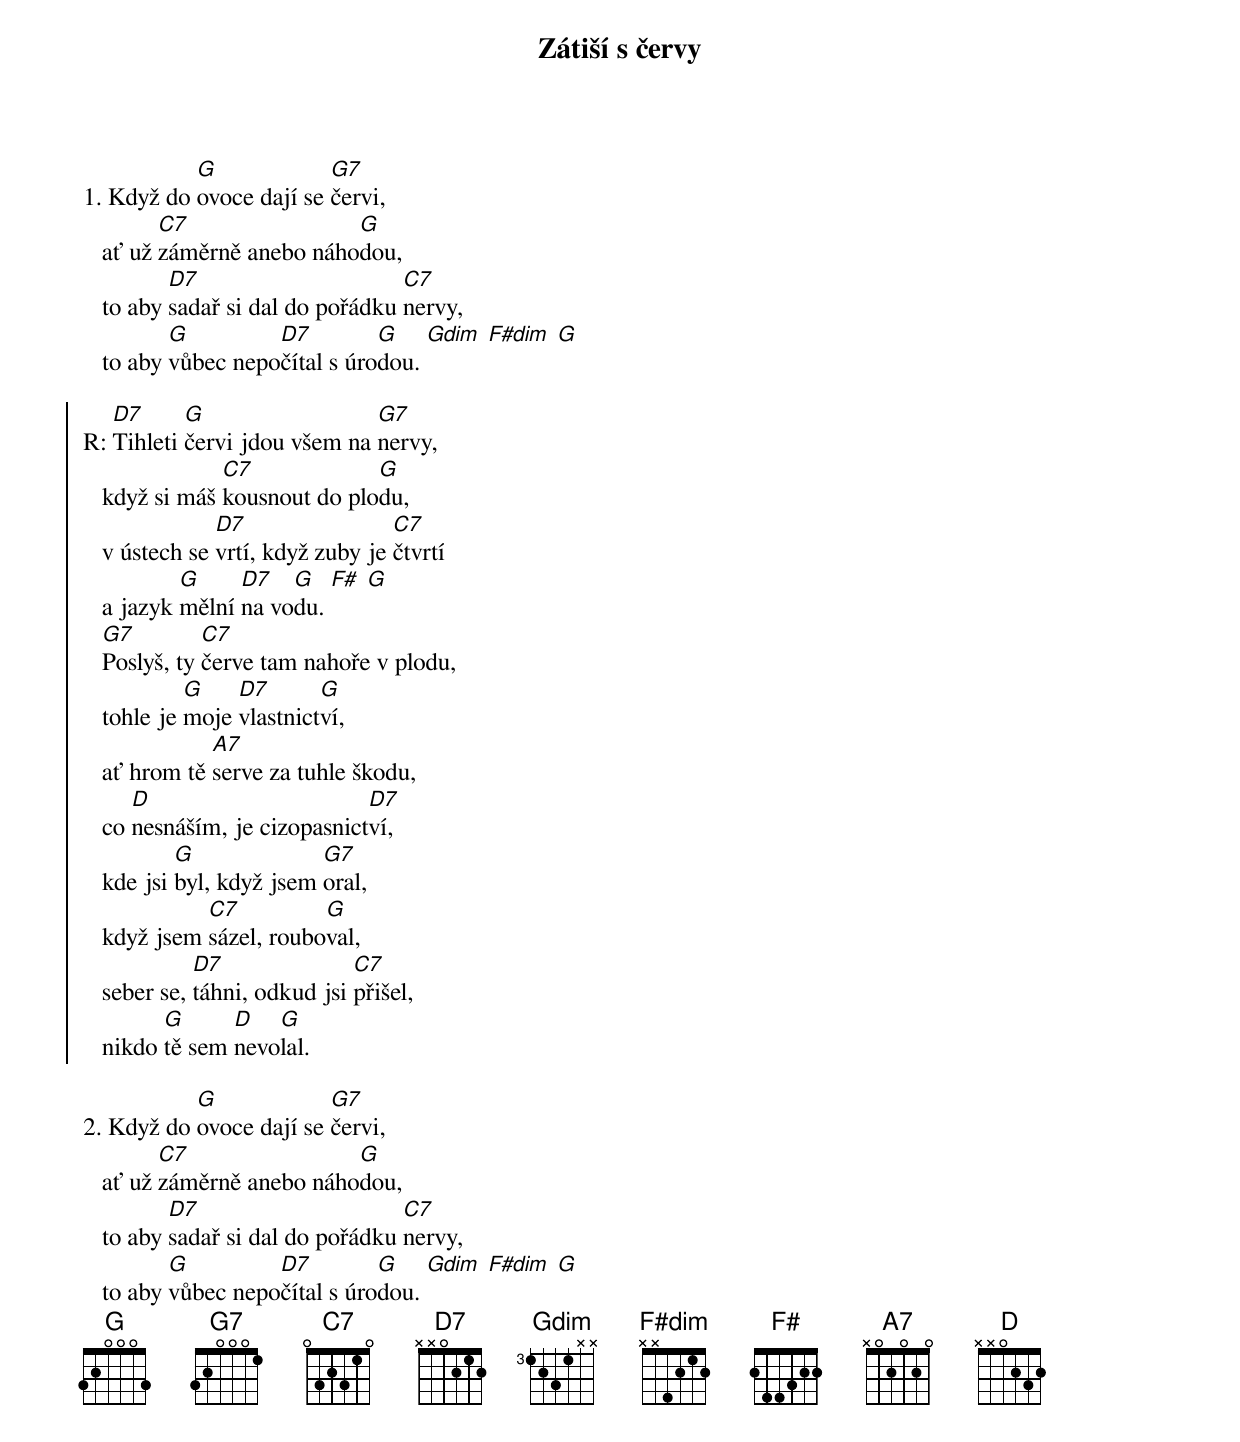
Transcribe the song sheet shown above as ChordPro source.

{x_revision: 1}
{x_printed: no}

{artist Pavel Dobeš}
{source http://zpevnik.antonio.cz/dobes/zatisi-s-cervy}

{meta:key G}
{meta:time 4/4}

{title: Zátiší s červy}

{start_of_verse}
1. Když do [G]ovoce dají se [G7]červi,
   ať už [C7]záměrně anebo náho[G]dou,
   to aby [D7]sadař si dal do pořádku [C7]nervy,
   to aby [G]vůbec nepo[D7]čítal s úro[G]dou. [Gdim] [F#dim] [G]
{end_of_verse}

{soc}
R: [D7]Tihleti [G]červi jdou všem na [G7]nervy,
   když si máš [C7]kousnout do plo[G]du,
   v ústech se [D7]vrtí, když zuby je [C7]čtvrtí
   a jazyk [G]mělní [D7]na vo[G]du. [F#] [G]
   [G7]Poslyš, ty [C7]červe tam nahoře v plodu,
   tohle je [G]moje [D7]vlastnict[G]ví,
   ať hrom tě [A7]serve za tuhle škodu,
   co [D]nesnáším, je cizopasnict[D7]ví,
   kde jsi [G]byl, když jsem [G7]oral,
   když jsem [C7]sázel, roubo[G]val,
   seber se, [D7]táhni, odkud jsi [C7]přišel,
   nikdo [G]tě sem [D]nevo[G]lal.
{eoc}

{start_of_verse}
2. Když do [G]ovoce dají se [G7]červi,
   ať už [C7]záměrně anebo náho[G]dou,
   to aby [D7]sadař si dal do pořádku [C7]nervy,
   to aby [G]vůbec nepo[D7]čítal s úro[G]dou. [Gdim] [F#dim] [G]
{end_of_verse}
